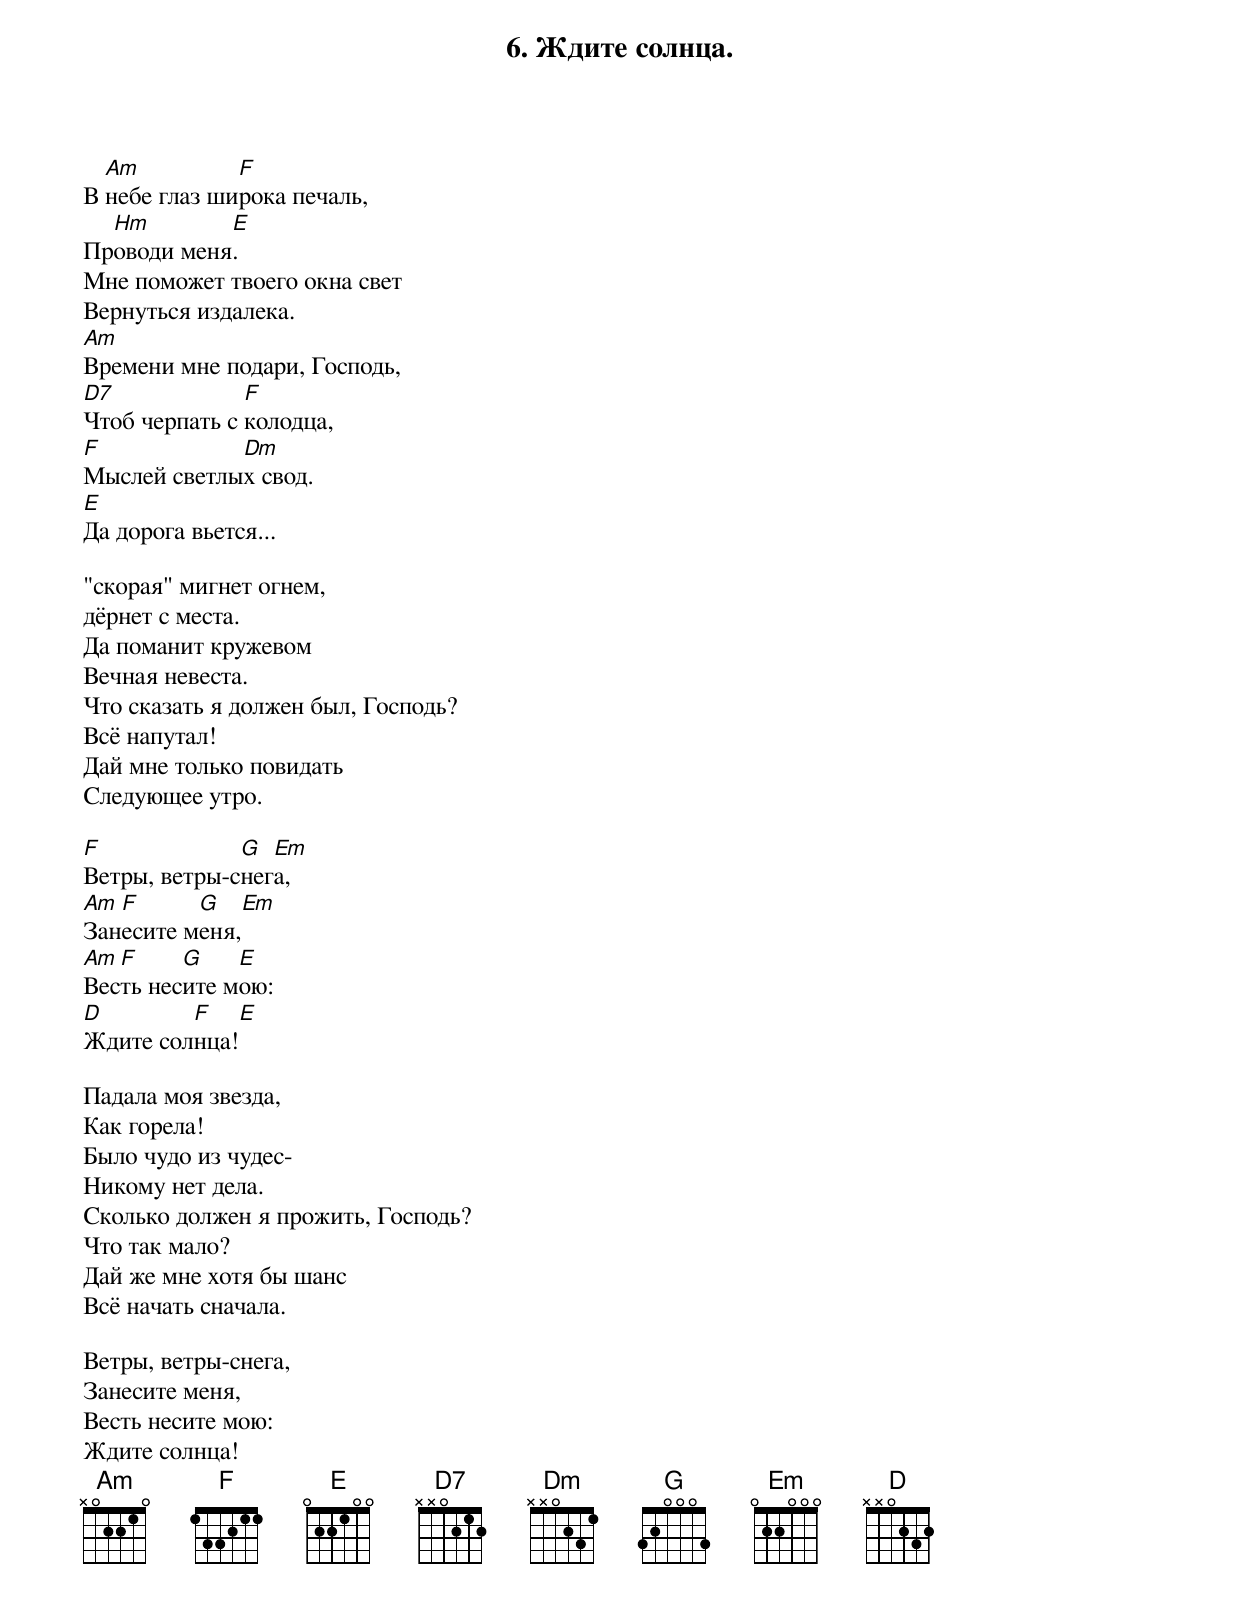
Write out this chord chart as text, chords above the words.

6. Ждите солнца.
  Am          F
В небе глаз широка печаль,
  Hm        E
Проводи меня.
Мне поможет твоего окна свет
Вернуться издалека.
Am
Времени мне подари, Господь,
D7             F
Чтоб черпать с колодца,
F            Dm
Мыслей светлых свод.
E
Да дорога вьется...

"скорая" мигнет огнем,
дёрнет с места.
Да поманит кружевом
Вечная невеста.
Что сказать я должен был, Господь?
Всё напутал!
Дай мне только повидать
Следующее утро.

F             G  Em
Ветры, ветры-снега,
Am F      G   Em
Занесите меня,
Am F     G    E
Весть несите мою:
D        F   E
Ждите солнца!

Падала моя звезда,
Как горела!
Было чудо из чудес-
Никому нет дела.
Сколько должен я прожить, Господь?
Что так мало?
Дай же мне хотя бы шанс
Всё начать сначала.

Ветры, ветры-снега,
Занесите меня,
Весть несите мою:
Ждите солнца!
